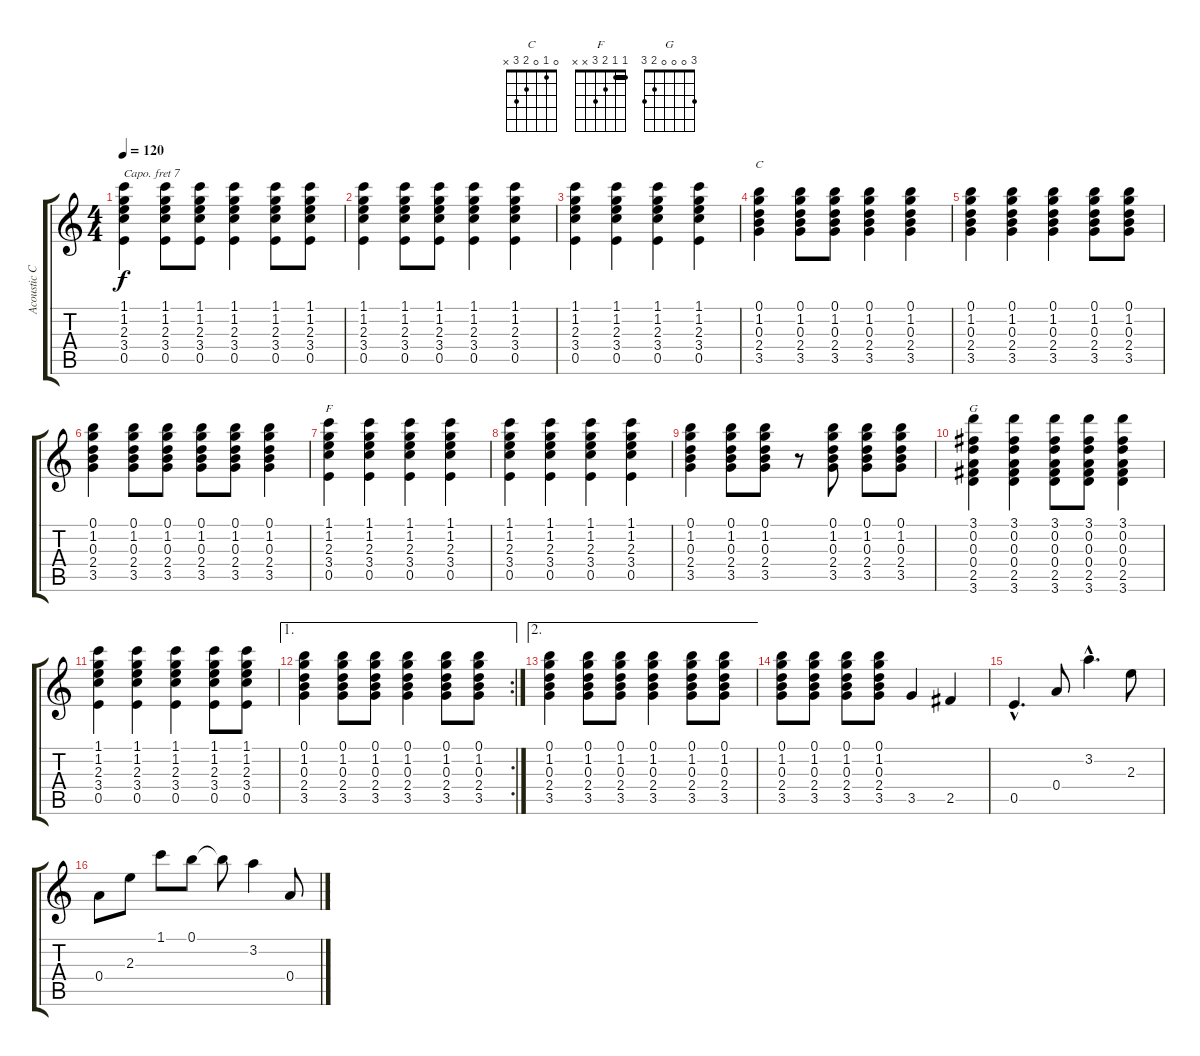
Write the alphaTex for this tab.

\track ("Acoustic Capo VII" "Acoustic C") {instrument acousticguitarsteel}
\staff {score tabs}
\capo 7
\tuning (E4 B3 G3 D3 A2 E2) {hide}
\chord ("C" 0 1 0 2 3 x)
\chord ("F" 1 1 2 3 x x) {barre 1}
\chord ("G" 3 0 0 0 2 3)
\ts (4 4)
\tempo 120
\clef g2
\ks c
(1.1 1.2 2.3 3.4 0.5).4{dy f} (1.1 1.2 2.3 3.4 0.5).8 (1.1 1.2 2.3 3.4 0.5).8 (1.1 1.2 2.3 3.4 0.5).4 (1.1 1.2 2.3 3.4 0.5).8 (1.1 1.2 2.3 3.4 0.5).8 |
(1.1 1.2 2.3 3.4 0.5).4 (1.1 1.2 2.3 3.4 0.5).8 (1.1 1.2 2.3 3.4 0.5).8 (1.1 1.2 2.3 3.4 0.5).4 (1.1 1.2 2.3 3.4 0.5).4 |
(1.1 1.2 2.3 3.4 0.5).4 (1.1 1.2 2.3 3.4 0.5).4 (1.1 1.2 2.3 3.4 0.5).4 (1.1 1.2 2.3 3.4 0.5).4 |
(0.1 1.2 0.3 2.4 3.5).4{ch "C"} (0.1 1.2 0.3 2.4 3.5).8 (0.1 1.2 0.3 2.4 3.5).8 (0.1 1.2 0.3 2.4 3.5).4 (0.1 1.2 0.3 2.4 3.5).4 |
(0.1 1.2 0.3 2.4 3.5).4 (0.1 1.2 0.3 2.4 3.5).4 (0.1 1.2 0.3 2.4 3.5).4 (0.1 1.2 0.3 2.4 3.5).8 (0.1 1.2 0.3 2.4 3.5).8 |
(0.1 1.2 0.3 2.4 3.5).4 (0.1 1.2 0.3 2.4 3.5).8 (0.1 1.2 0.3 2.4 3.5).8 (0.1 1.2 0.3 2.4 3.5).8 (0.1 1.2 0.3 2.4 3.5).8 (0.1 1.2 0.3 2.4 3.5).4 |
(1.1 1.2 2.3 3.4 0.5).4{ch "F"} (1.1 1.2 2.3 3.4 0.5).4 (1.1 1.2 2.3 3.4 0.5).4 (1.1 1.2 2.3 3.4 0.5).4 |
(1.1 1.2 2.3 3.4 0.5).4 (1.1 1.2 2.3 3.4 0.5).4 (1.1 1.2 2.3 3.4 0.5).4 (1.1 1.2 2.3 3.4 0.5).4 |
(0.1 1.2 0.3 2.4 3.5).4 (0.1 1.2 0.3 2.4 3.5).8 (0.1 1.2 0.3 2.4 3.5).8 r.8 (0.1 1.2 0.3 2.4 3.5).8 (0.1 1.2 0.3 2.4 3.5).8 (0.1 1.2 0.3 2.4 3.5).8 |
(3.1 0.2 0.3 0.4 2.5 3.6).4{ch "G"} (3.1 0.2 0.3 0.4 2.5 3.6).4 (3.1 0.2 0.3 0.4 2.5 3.6).8 (3.1 0.2 0.3 0.4 2.5 3.6).8 (3.1 0.2 0.3 0.4 2.5 3.6).4 |
(1.1 1.2 2.3 3.4 0.5).4 (1.1 1.2 2.3 3.4 0.5).4 (1.1 1.2 2.3 3.4 0.5).4 (1.1 1.2 2.3 3.4 0.5).8 (1.1 1.2 2.3 3.4 0.5).8 |
\ae 1
\rc 2
(0.1 1.2 0.3 2.4 3.5).4 (0.1 1.2 0.3 2.4 3.5).8 (0.1 1.2 0.3 2.4 3.5).8 (0.1 1.2 0.3 2.4 3.5).4 (0.1 1.2 0.3 2.4 3.5).8 (0.1 1.2 0.3 2.4 3.5).8 |
\ae 2
(0.1 1.2 0.3 2.4 3.5).4 (0.1 1.2 0.3 2.4 3.5).8 (0.1 1.2 0.3 2.4 3.5).8 (0.1 1.2 0.3 2.4 3.5).4 (0.1 1.2 0.3 2.4 3.5).8 (0.1 1.2 0.3 2.4 3.5).8 |
(0.1 1.2 0.3 2.4 3.5).8 (0.1 1.2 0.3 2.4 3.5).8 (0.1 1.2 0.3 2.4 3.5).8 (0.1 1.2 0.3 2.4 3.5).8 3.5.4 2.5.4 |
0.5{hac}.4{d volume 13} 0.4.8 3.2{hac}.4{d} 2.3.8 |
0.4.8 2.3.8 1.1.8 0.1.8 0.1{t}.8 3.2.4 0.4.8
